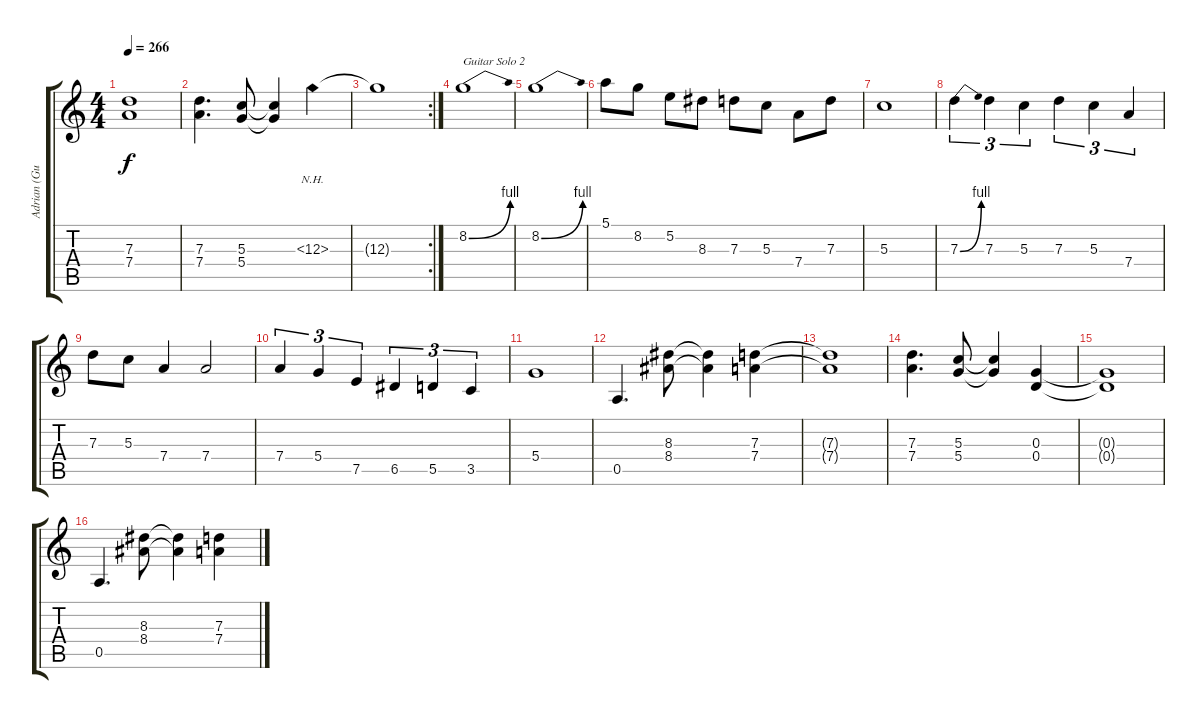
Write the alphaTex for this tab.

\track ("Adrian (Guitar 2)" "Adrian (Gu") {instrument distortionguitar}
\staff {score tabs}
\tuning (E4 B3 G3 D3 A2 E2) {hide}
\ts (4 4)
\tempo 266
\clef g2
\ks c
(7.3{t} 7.4{t}).1{dy f} |
(7.3 7.4).4{d} (5.3 5.4).8 (5.3{t} 5.4{t}).4 12.3{nh}.4 |
\rc 2
12.3{t}.1 |
8.2{be (bend 0 0 60 4)}.1{txt "Guitar Solo 2" volume 16} |
8.2{be (bend 0 0 60 4)}.1 |
5.1.8 8.2.8 5.2.8 8.3.8 7.3.8 5.3.8 7.4.8 7.3.8 |
5.3.1 |
7.3{be (bend 0 0 60 4)}.4{tu (3 2)} 7.3.4{tu (3 2)} 5.3.4{tu (3 2)} 7.3.4{tu (3 2)} 5.3.4{tu (3 2)} 7.4.4{tu (3 2)} |
7.3.8 5.3.8 7.4.4 7.4.2 |
7.4.4{tu (3 2)} 5.4.4{tu (3 2)} 7.5.4{tu (3 2)} 6.5.4{tu (3 2)} 5.5.4{tu (3 2)} 3.5.4{tu (3 2)} |
5.4.1{volume 13} |
0.5.4{d} (8.3 8.4).8 (8.3{t} 8.4{t}).4 (7.3 7.4).4 |
(7.3{t} 7.4{t}).1 |
(7.3 7.4).4{d} (5.3 5.4).8 (5.3{t} 5.4{t}).4 (0.3 0.4).4 |
(0.3{t} 0.4{t}).1 |
0.5.4{d} (8.3 8.4).8 (8.3{t} 8.4{t}).4 (7.3 7.4).4
